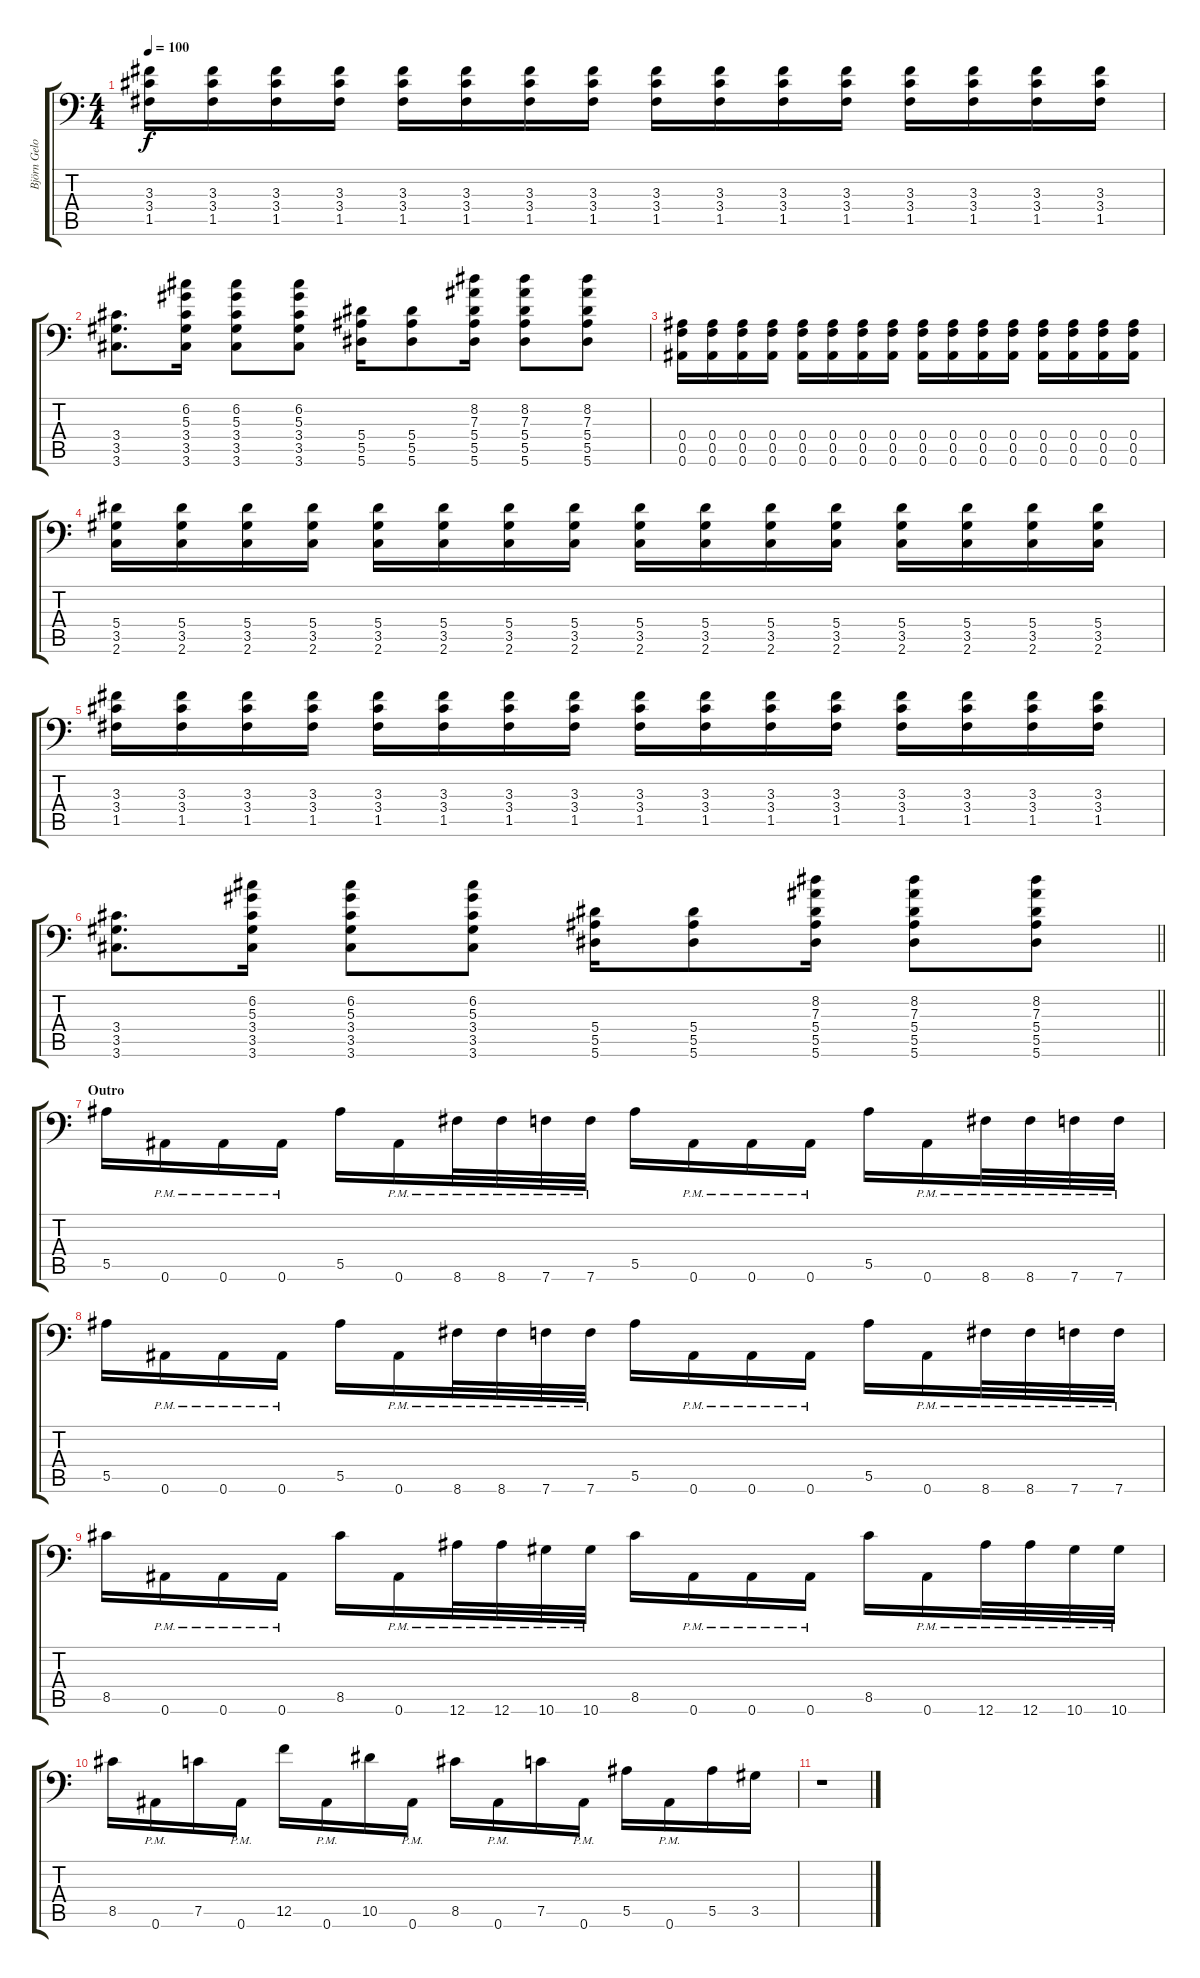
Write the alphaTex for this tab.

\track ("Björn Gelotte" "Björn Gelo") {instrument distortionguitar}
\staff {score tabs}
\tuning (C4 G3 Eb3 Bb2 F2 Bb1) {hide}
\ts (4 4)
\tempo 100
\clef f4
\ks c
(3.3 3.4 1.5).16{dy f} (3.3 3.4 1.5).16 (3.3 3.4 1.5).16 (3.3 3.4 1.5).16 (3.3 3.4 1.5).16 (3.3 3.4 1.5).16 (3.3 3.4 1.5).16 (3.3 3.4 1.5).16 (3.3 3.4 1.5).16 (3.3 3.4 1.5).16 (3.3 3.4 1.5).16 (3.3 3.4 1.5).16 (3.3 3.4 1.5).16 (3.3 3.4 1.5).16 (3.3 3.4 1.5).16 (3.3 3.4 1.5).16 |
(3.4 3.5 3.6).8{d} (6.2 5.3 3.4 3.5 3.6).16 (6.2 5.3 3.4 3.5 3.6).8 (6.2 5.3 3.4 3.5 3.6).8 (5.4 5.5 5.6).16 (5.4 5.5 5.6).8 (8.2 7.3 5.4 5.5 5.6).16 (8.2 7.3 5.4 5.5 5.6).8 (8.2 7.3 5.4 5.5 5.6).8 |
(0.4 0.5 0.6).16 (0.4 0.5 0.6).16 (0.4 0.5 0.6).16 (0.4 0.5 0.6).16 (0.4 0.5 0.6).16 (0.4 0.5 0.6).16 (0.4 0.5 0.6).16 (0.4 0.5 0.6).16 (0.4 0.5 0.6).16 (0.4 0.5 0.6).16 (0.4 0.5 0.6).16 (0.4 0.5 0.6).16 (0.4 0.5 0.6).16 (0.4 0.5 0.6).16 (0.4 0.5 0.6).16 (0.4 0.5 0.6).16 |
(5.4 3.5 2.6).16 (5.4 3.5 2.6).16 (5.4 3.5 2.6).16 (5.4 3.5 2.6).16 (5.4 3.5 2.6).16 (5.4 3.5 2.6).16 (5.4 3.5 2.6).16 (5.4 3.5 2.6).16 (5.4 3.5 2.6).16 (5.4 3.5 2.6).16 (5.4 3.5 2.6).16 (5.4 3.5 2.6).16 (5.4 3.5 2.6).16 (5.4 3.5 2.6).16 (5.4 3.5 2.6).16 (5.4 3.5 2.6).16 |
(3.3 3.4 1.5).16 (3.3 3.4 1.5).16 (3.3 3.4 1.5).16 (3.3 3.4 1.5).16 (3.3 3.4 1.5).16 (3.3 3.4 1.5).16 (3.3 3.4 1.5).16 (3.3 3.4 1.5).16 (3.3 3.4 1.5).16 (3.3 3.4 1.5).16 (3.3 3.4 1.5).16 (3.3 3.4 1.5).16 (3.3 3.4 1.5).16 (3.3 3.4 1.5).16 (3.3 3.4 1.5).16 (3.3 3.4 1.5).16 |
\barLineRight lightlight
(3.4 3.5 3.6).8{d} (6.2 5.3 3.4 3.5 3.6).16 (6.2 5.3 3.4 3.5 3.6).8 (6.2 5.3 3.4 3.5 3.6).8 (5.4 5.5 5.6).16 (5.4 5.5 5.6).8 (8.2 7.3 5.4 5.5 5.6).16 (8.2 7.3 5.4 5.5 5.6).8 (8.2 7.3 5.4 5.5 5.6).8 |
\section ("" "Outro")
5.5.16{volume 5 instrument distortionguitar} 0.6{pm}.16 0.6{pm}.16 0.6{pm}.16 5.5.16 0.6{pm}.16 8.6{pm}.32 8.6{pm}.32 7.6{pm}.32 7.6{pm}.32 5.5.16 0.6{pm}.16 0.6{pm}.16 0.6{pm}.16 5.5.16 0.6{pm}.16 8.6{pm}.32 8.6{pm}.32 7.6{pm}.32 7.6{pm}.32 |
5.5.16 0.6{pm}.16 0.6{pm}.16 0.6{pm}.16 5.5.16 0.6{pm}.16 8.6{pm}.32 8.6{pm}.32 7.6{pm}.32 7.6{pm}.32 5.5.16 0.6{pm}.16 0.6{pm}.16 0.6{pm}.16 5.5.16 0.6{pm}.16 8.6{pm}.32 8.6{pm}.32 7.6{pm}.32 7.6{pm}.32 |
8.5.16 0.6{pm}.16 0.6{pm}.16 0.6{pm}.16 8.5.16 0.6{pm}.16 12.6{pm}.32 12.6{pm}.32 10.6{pm}.32 10.6{pm}.32 8.5.16 0.6{pm}.16 0.6{pm}.16 0.6{pm}.16 8.5.16 0.6{pm}.16 12.6{pm}.32 12.6{pm}.32 10.6{pm}.32 10.6{pm}.32 |
8.5.16 0.6{pm}.16 7.5.16 0.6{pm}.16 12.5.16 0.6{pm}.16 10.5.16 0.6{pm}.16 8.5.16 0.6{pm}.16 7.5.16 0.6{pm}.16 5.5.16 0.6{pm}.16 5.5.16 3.5.16 |
r.1
